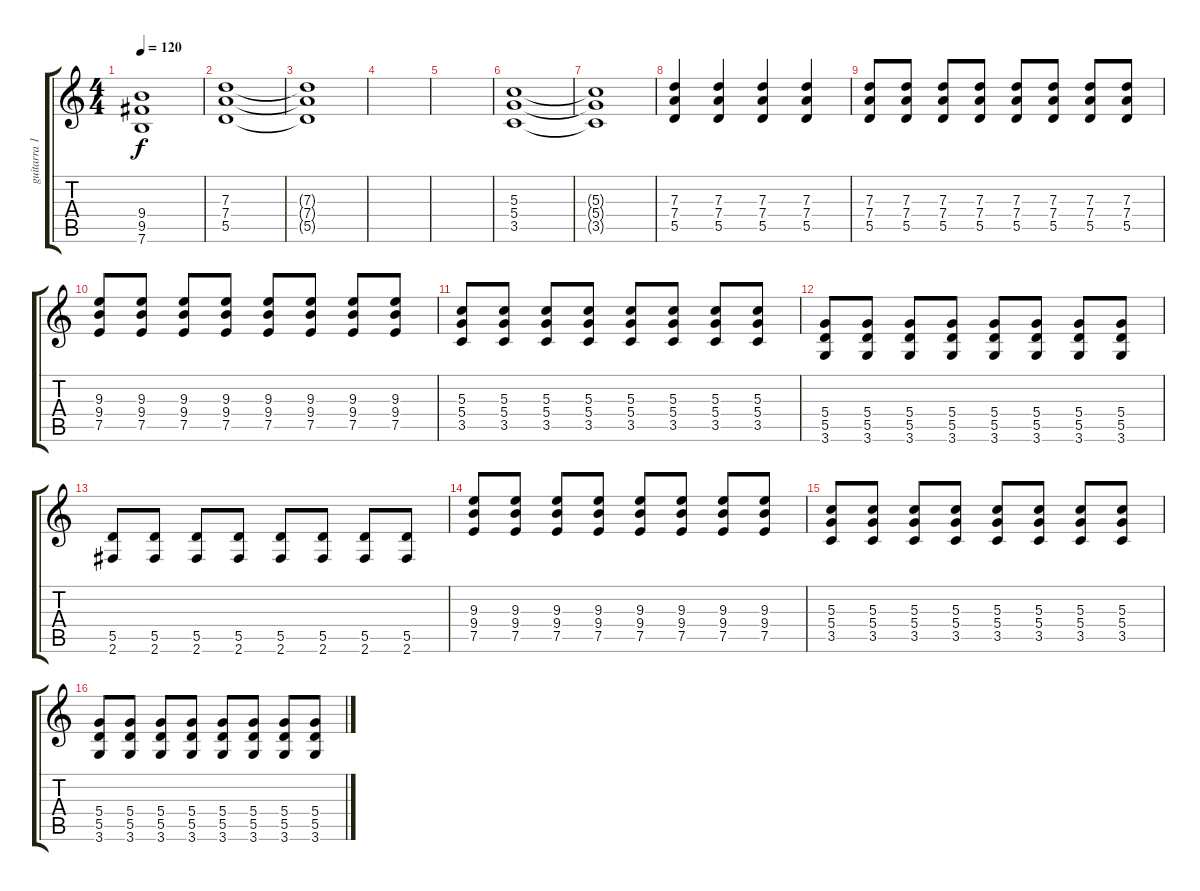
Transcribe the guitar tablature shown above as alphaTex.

\track ("guitarra 1" "guitarra 1") {instrument overdrivenguitar}
\staff {score tabs}
\tuning (E4 B3 G3 D3 A2 E2) {hide}
\ts (4 4)
\tempo 120
\clef g2
\ks c
(9.4{t} 9.5{t} 7.6{t}).1{dy f} |
(7.3 7.4 5.5).1 |
(7.3{t} 7.4{t} 5.5{t}).1 |
|
|
(5.3 5.4 3.5).1 |
(5.3{t} 5.4{t} 3.5{t}).1 |
(7.3 7.4 5.5).4 (7.3 7.4 5.5).4 (7.3 7.4 5.5).4 (7.3 7.4 5.5).4 |
(7.3 7.4 5.5).8 (7.3 7.4 5.5).8 (7.3 7.4 5.5).8 (7.3 7.4 5.5).8 (7.3 7.4 5.5).8 (7.3 7.4 5.5).8 (7.3 7.4 5.5).8 (7.3 7.4 5.5).8 |
(9.3 9.4 7.5).8 (9.3 9.4 7.5).8 (9.3 9.4 7.5).8 (9.3 9.4 7.5).8 (9.3 9.4 7.5).8 (9.3 9.4 7.5).8 (9.3 9.4 7.5).8 (9.3 9.4 7.5).8 |
(5.3 5.4 3.5).8 (5.3 5.4 3.5).8 (5.3 5.4 3.5).8 (5.3 5.4 3.5).8 (5.3 5.4 3.5).8 (5.3 5.4 3.5).8 (5.3 5.4 3.5).8 (5.3 5.4 3.5).8 |
(5.4 5.5 3.6).8 (5.4 5.5 3.6).8 (5.4 5.5 3.6).8 (5.4 5.5 3.6).8 (5.4 5.5 3.6).8 (5.4 5.5 3.6).8 (5.4 5.5 3.6).8 (5.4 5.5 3.6).8 |
(5.5 2.6).8 (5.5 2.6).8 (5.5 2.6).8 (5.5 2.6).8 (5.5 2.6).8 (5.5 2.6).8 (5.5 2.6).8 (5.5 2.6).8 |
(9.3 9.4 7.5).8 (9.3 9.4 7.5).8 (9.3 9.4 7.5).8 (9.3 9.4 7.5).8 (9.3 9.4 7.5).8 (9.3 9.4 7.5).8 (9.3 9.4 7.5).8 (9.3 9.4 7.5).8 |
(5.3 5.4 3.5).8 (5.3 5.4 3.5).8 (5.3 5.4 3.5).8 (5.3 5.4 3.5).8 (5.3 5.4 3.5).8 (5.3 5.4 3.5).8 (5.3 5.4 3.5).8 (5.3 5.4 3.5).8 |
(5.4 5.5 3.6).8 (5.4 5.5 3.6).8 (5.4 5.5 3.6).8 (5.4 5.5 3.6).8 (5.4 5.5 3.6).8 (5.4 5.5 3.6).8 (5.4 5.5 3.6).8 (5.4 5.5 3.6).8
